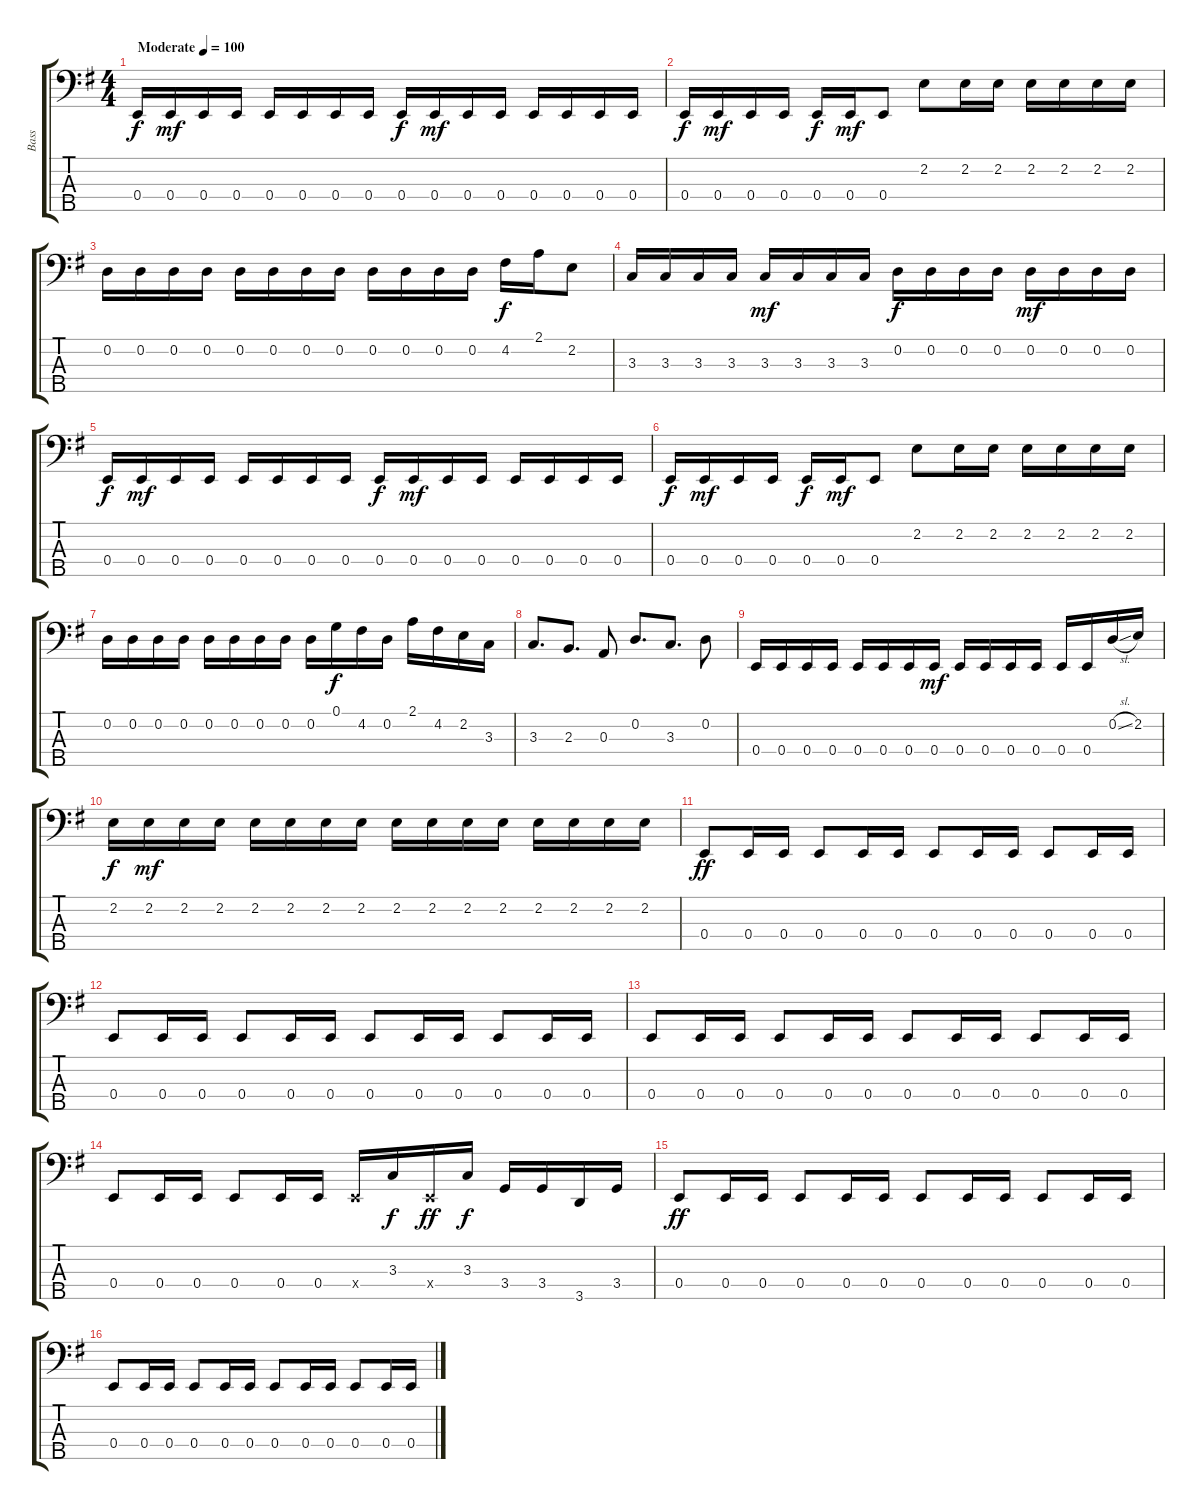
\track ("Bass" "Bass") {instrument electricbassfinger}
\staff {score tabs}
\tuning (G2 D2 A1 E1 B0) {hide}
\ts (4 4)
\tempo (100 "Moderate")
\clef f4
\ks g
0.4.16{dy f instrument electricbassfinger} 0.4.16{dy mf} 0.4.16 0.4.16 0.4.16 0.4.16 0.4.16 0.4.16 0.4.16{dy f} 0.4.16{dy mf} 0.4.16 0.4.16 0.4.16 0.4.16 0.4.16 0.4.16 |
0.4.16{dy f} 0.4.16{dy mf} 0.4.16 0.4.16 0.4.16{dy f} 0.4.16{dy mf} 0.4.8 2.2.8 2.2.16 2.2.16 2.2.16 2.2.16 2.2.16 2.2.16 |
0.2.16 0.2.16 0.2.16 0.2.16 0.2.16 0.2.16 0.2.16 0.2.16 0.2.16 0.2.16 0.2.16 0.2.16 4.2.16{dy f} 2.1.16 2.2.8 |
3.3.16 3.3.16 3.3.16 3.3.16 3.3.16{dy mf} 3.3.16 3.3.16 3.3.16 0.2.16{dy f} 0.2.16 0.2.16 0.2.16 0.2.16{dy mf} 0.2.16 0.2.16 0.2.16 |
0.4.16{dy f} 0.4.16{dy mf} 0.4.16 0.4.16 0.4.16 0.4.16 0.4.16 0.4.16 0.4.16{dy f} 0.4.16{dy mf} 0.4.16 0.4.16 0.4.16 0.4.16 0.4.16 0.4.16 |
0.4.16{dy f} 0.4.16{dy mf} 0.4.16 0.4.16 0.4.16{dy f} 0.4.16{dy mf} 0.4.8 2.2.8 2.2.16 2.2.16 2.2.16 2.2.16 2.2.16 2.2.16 |
0.2.16 0.2.16 0.2.16 0.2.16 0.2.16 0.2.16 0.2.16 0.2.16 0.2.16 0.1.16{dy f} 4.2.16 0.2.16 2.1.16 4.2.16 2.2.16 3.3.16 |
3.3.8{d} 2.3.8{d} 0.3.8 0.2.8{d} 3.3.8{d} 0.2.8 |
0.4.16 0.4.16 0.4.16 0.4.16 0.4.16 0.4.16 0.4.16 0.4.16{dy mf} 0.4.16 0.4.16 0.4.16 0.4.16 0.4.16 0.4.16 0.2{sl}.16 2.2.16 |
2.2.16{dy f} 2.2.16{dy mf} 2.2.16 2.2.16 2.2.16 2.2.16 2.2.16 2.2.16 2.2.16 2.2.16 2.2.16 2.2.16 2.2.16 2.2.16 2.2.16 2.2.16 |
0.4.8{dy ff} 0.4.16 0.4.16 0.4.8 0.4.16 0.4.16 0.4.8 0.4.16 0.4.16 0.4.8 0.4.16 0.4.16 |
0.4.8 0.4.16 0.4.16 0.4.8 0.4.16 0.4.16 0.4.8 0.4.16 0.4.16 0.4.8 0.4.16 0.4.16 |
0.4.8 0.4.16 0.4.16 0.4.8 0.4.16 0.4.16 0.4.8 0.4.16 0.4.16 0.4.8 0.4.16 0.4.16 |
0.4.8 0.4.16 0.4.16 0.4.8 0.4.16 0.4.16 0.4{x}.16 3.3.16{dy f} 0.4{x}.16{dy ff} 3.3.16{dy f} 3.4.16 3.4.16 3.5.16 3.4.16 |
0.4.8{dy ff} 0.4.16 0.4.16 0.4.8 0.4.16 0.4.16 0.4.8 0.4.16 0.4.16 0.4.8 0.4.16 0.4.16 |
0.4.8 0.4.16 0.4.16 0.4.8 0.4.16 0.4.16 0.4.8 0.4.16 0.4.16 0.4.8 0.4.16 0.4.16
